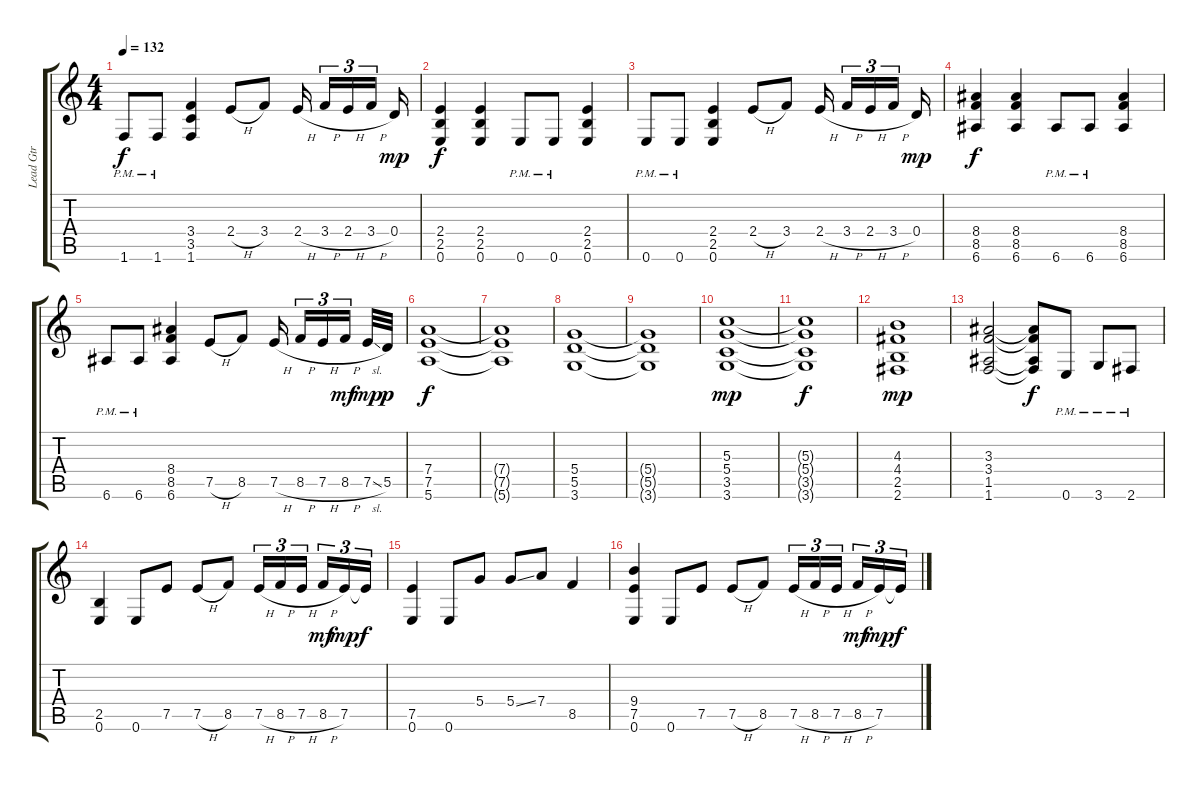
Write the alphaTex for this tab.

\track ("Lead Gtr" "Lead Gtr") {instrument distortionguitar}
\staff {score tabs}
\tuning (E4 B3 G3 D3 A2 E2) {hide}
\ts (4 4)
\tempo 132
\clef g2
\ks c
1.6{pm}.8{dy f} 1.6{pm}.8 (3.4 3.5 1.6).4 2.4{h}.8 3.4.8 2.4{h}.16{beam splitsecondary} 3.4{h}.16{tu (3 2)} 2.4{h}.16{tu (3 2)} 3.4{h}.16{tu (3 2) beam splitsecondary} 0.4.16{dy mp} |
(2.4 2.5 0.6).4{dy f} (2.4 2.5 0.6).4 0.6{pm}.8 0.6{pm}.8 (2.4 2.5 0.6).4 |
0.6{pm}.8 0.6{pm}.8 (2.4 2.5 0.6).4 2.4{h}.8 3.4.8 2.4{h}.16{beam splitsecondary} 3.4{h}.16{tu (3 2)} 2.4{h}.16{tu (3 2)} 3.4{h}.16{tu (3 2) beam splitsecondary} 0.4.16{dy mp} |
(8.4 8.5 6.6).4{dy f} (8.4 8.5 6.6).4 6.6{pm}.8 6.6{pm}.8 (8.4 8.5 6.6).4 |
6.6{pm}.8 6.6{pm}.8 (8.4 8.5 6.6).4 7.5{h}.8 8.5.8 7.5{h}.16{beam splitsecondary} 8.5{h}.16{tu (3 2)} 7.5{h}.16{tu (3 2)} 8.5{h}.16{tu (3 2) dy mf beam splitsecondary} 7.5{sl}.32{dy mp} 5.5.32{dy p} |
(7.4 7.5 5.6).1{dy f} |
(7.4{t} 7.5{t} 5.6{t}).1 |
(5.4 5.5 3.6).1 |
(5.4{t} 5.5{t} 3.6{t}).1 |
(5.3 5.4 3.5 3.6).1{dy mp} |
(5.3{t} 5.4{t} 3.5{t} 3.6{t}).1{dy f} |
(4.3 4.4 2.5 2.6).1{dy mp} |
(3.3 3.4 1.5 1.6).2 (3.3{t} 3.4{t} 1.5{t} 1.6{t}).8{dy f} 0.6{pm}.8 3.6{pm}.8 2.6{pm}.8 |
(2.5 0.6).4 0.6.8 7.5.8 7.5{h}.8 8.5.8 7.5{h}.16{tu (3 2)} 8.5{h}.16{tu (3 2)} 7.5{h}.16{tu (3 2) beam splitsecondary} 8.5{h}.16{tu (3 2) dy mf} 7.5.16{tu (3 2) dy mp} 7.5{t}.16{tu (3 2) dy f} |
(7.5 0.6).4 0.6.8 5.4.8 5.4{ss}.8 7.4.8 8.5.4 |
(9.4 7.5 0.6).4 0.6.8 7.5.8 7.5{h}.8 8.5.8 7.5{h}.16{tu (3 2)} 8.5{h}.16{tu (3 2)} 7.5{h}.16{tu (3 2) beam splitsecondary} 8.5{h}.16{tu (3 2) dy mf} 7.5.16{tu (3 2) dy mp} 7.5{t}.16{tu (3 2) dy f}
